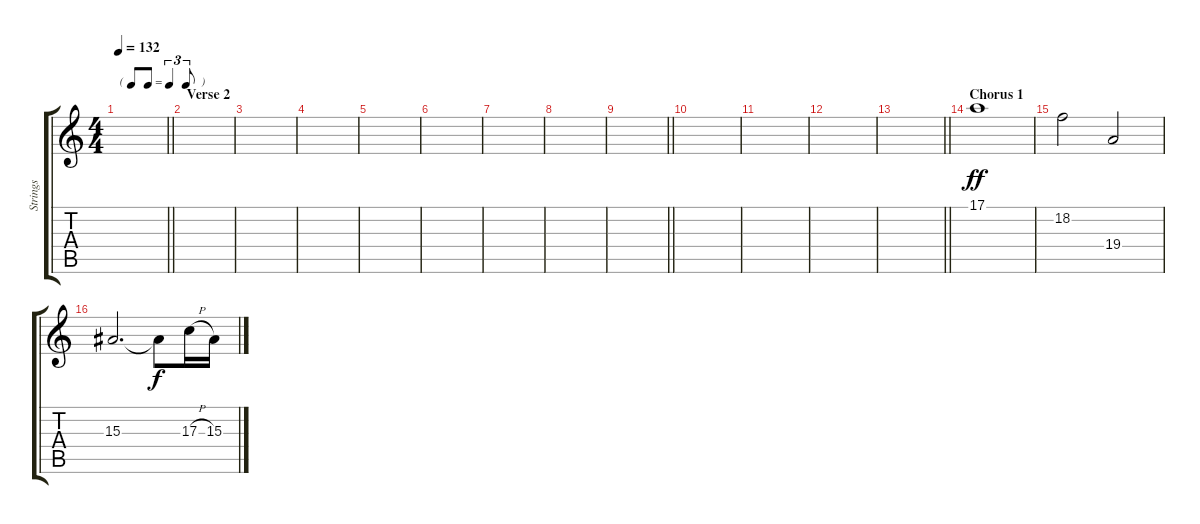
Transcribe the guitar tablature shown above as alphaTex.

\track ("Strings" "Strings") {instrument stringensemble1}
\staff {score tabs}
\tuning (E4 B3 G3 D3 A2 E2) {hide}
\ts (4 4)
\tf triplet8th
\tempo 132
\clef g2
\barLineRight lightlight
\ks c
|
\section ("" "Verse 2")
|
|
|
|
|
|
|
\barLineRight lightlight
|
|
|
|
\barLineRight lightlight
|
\section ("" "Chorus 1")
17.1.1{dy ff} |
18.2.2 19.4.2 |
15.3.2{d} 15.3{t}.8{dy f} 17.3{h}.16 15.3{h}.16
